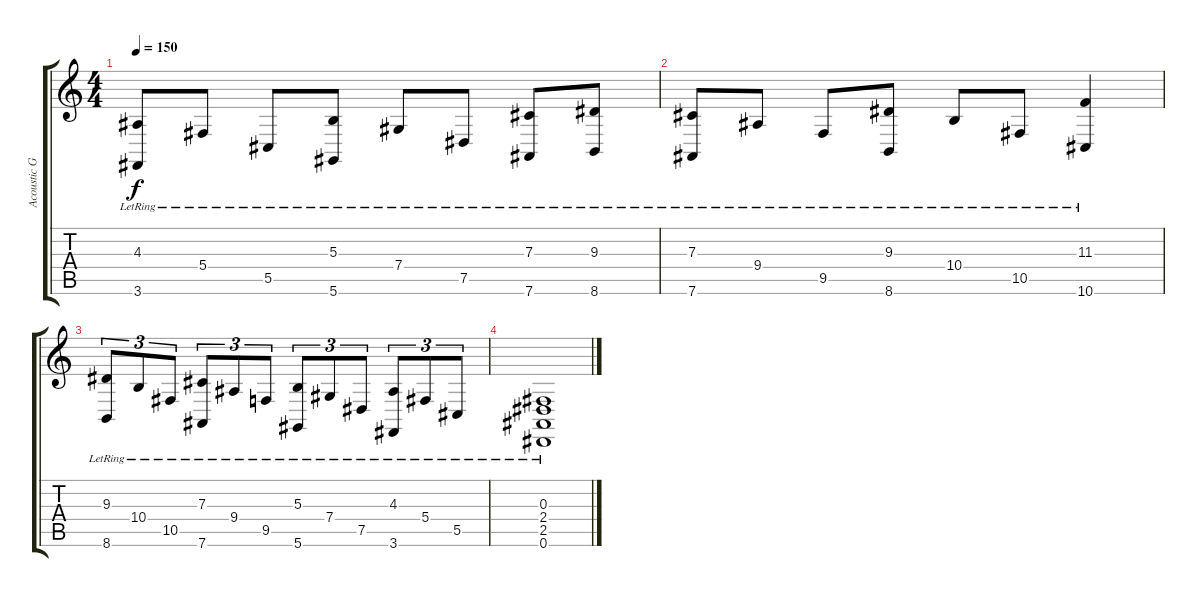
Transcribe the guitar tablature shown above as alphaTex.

\track ("Acoustic Grand Piano" "Acoustic G") {instrument acousticgrandpiano}
\staff {score tabs}
\tuning (Eb4 Bb3 Gb3 Db3 Ab2 Eb2) {hide}
\ts (4 4)
\tempo 150
\clef g2
\ks c
(4.3{lr} 3.6{lr}).8{dy f} 5.4{lr}.8 5.5{lr}.8 (5.3{lr} 5.6{lr}).8 7.4{lr}.8 7.5{lr}.8 (7.3{lr} 7.6{lr}).8 (9.3{lr} 8.6{lr}).8 |
(7.3{lr} 7.6{lr}).8 9.4{lr}.8 9.5{lr}.8 (9.3{lr} 8.6{lr}).8 10.4{lr}.8 10.5{lr}.8 (11.3{lr} 10.6{lr}).4 |
(9.3{lr} 8.6{lr}).8{tu (3 2)} 10.4{lr}.8{tu (3 2)} 10.5{lr}.8{tu (3 2)} (7.3{lr} 7.6{lr}).8{tu (3 2)} 9.4{lr}.8{tu (3 2)} 9.5{lr}.8{tu (3 2)} (5.3{lr} 5.6{lr}).8{tu (3 2)} 7.4{lr}.8{tu (3 2)} 7.5{lr}.8{tu (3 2)} (4.3{lr} 3.6{lr}).8{tu (3 2)} 5.4{lr}.8{tu (3 2)} 5.5{lr}.8{tu (3 2)} |
(0.3{lr} 2.4{lr} 2.5{lr} 0.6{lr}).1
